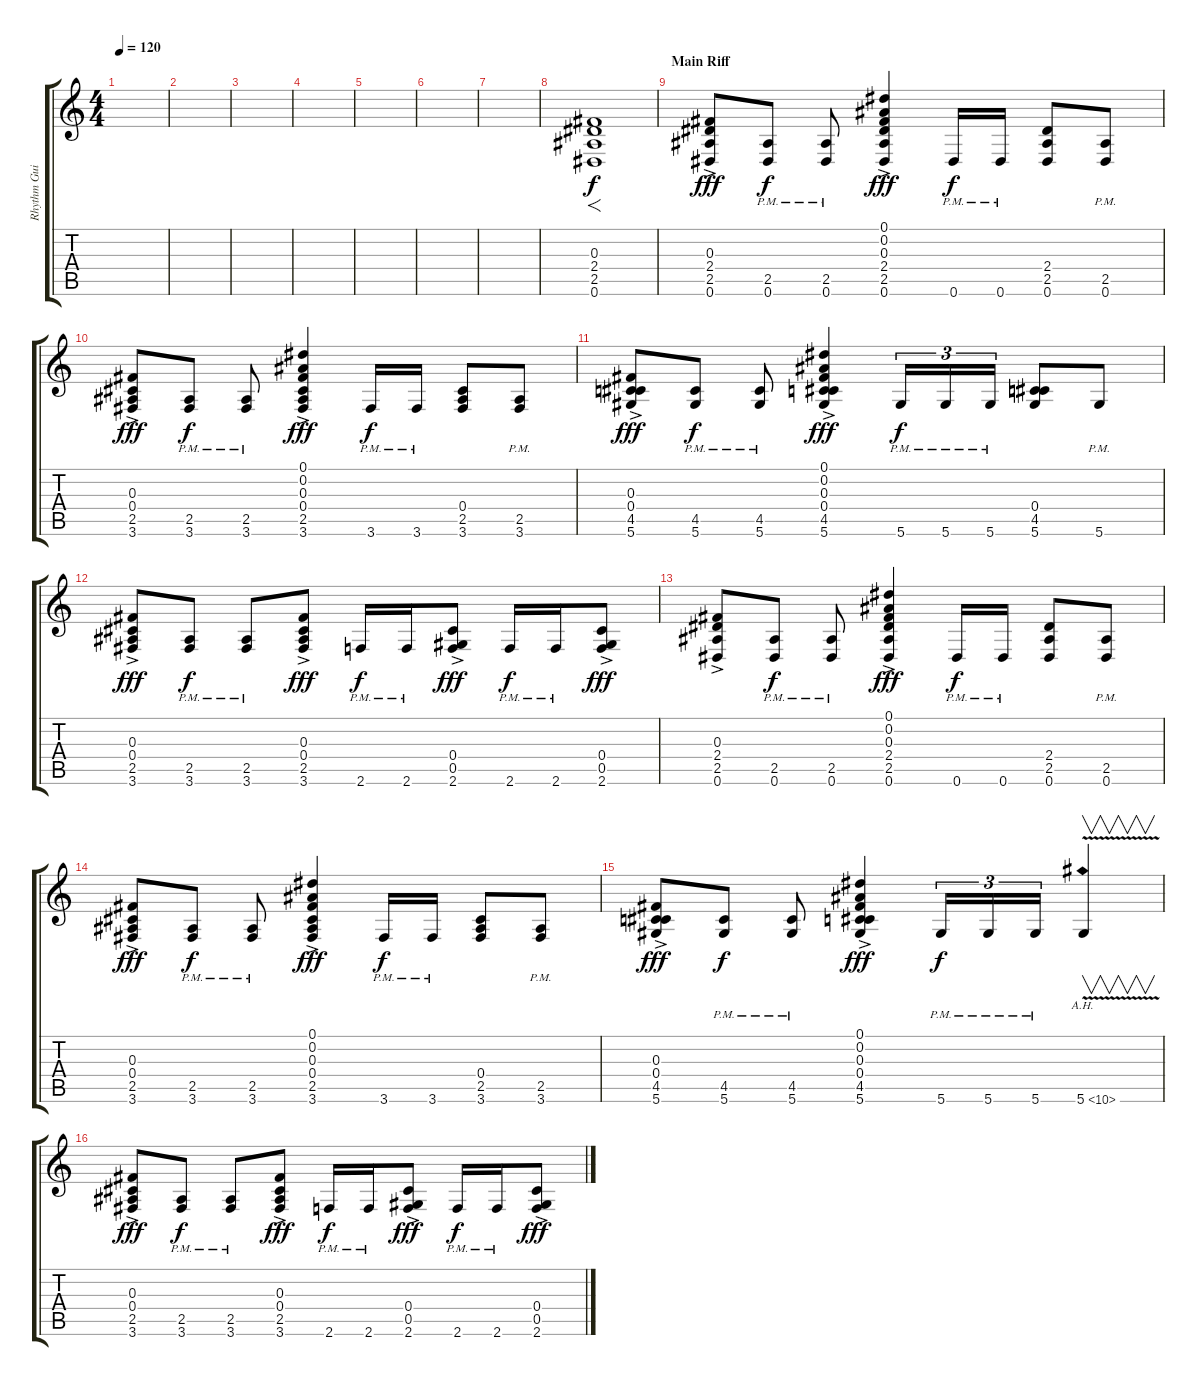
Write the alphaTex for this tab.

\track ("Rhythm Guitar 1" "Rhythm Gui") {instrument distortionguitar}
\staff {score tabs}
\tuning (Eb4 Bb3 Gb3 Db3 Ab2 Eb2) {hide}
\ts (4 4)
\tempo 120
\clef g2
\ks c
|
|
|
|
|
|
|
(0.3 2.4 2.5 0.6).1{f} |
\section ("" "Main Riff")
(0.3{ac} 2.4{ac} 2.5{ac} 0.6{ac}).8{dy fff instrument distortionguitar} (2.5{pm} 0.6{pm}).8{dy f} (2.5{pm} 0.6{pm}).8 (0.1 0.2 0.3 2.4 2.5{ac} 0.6).4{dy fff} 0.6{pm}.16{dy f} 0.6{pm}.16 (2.4 2.5 0.6).8 (2.5{pm} 0.6{pm}).8 |
(0.3{ac} 0.4{ac} 2.5{ac} 3.6{ac}).8{dy fff} (2.5{pm} 3.6{pm}).8{dy f} (2.5{pm} 3.6{pm}).8 (0.1 0.2 0.3 0.4 2.5{ac} 3.6).4{dy fff} 3.6{pm}.16{dy f} 3.6{pm}.16 (0.4 2.5 3.6).8 (2.5{pm} 3.6{pm}).8 |
(0.3 0.4 4.5 5.6{ac}).8{dy fff} (4.5{pm} 5.6{pm}).8{dy f} (4.5{pm} 5.6{pm}).8 (0.1 0.2 0.3 0.4 4.5 5.6{ac}).4{dy fff} 5.6{pm}.16{tu (3 2) dy f} 5.6{pm}.16{tu (3 2)} 5.6{pm}.16{tu (3 2)} (0.4 4.5 5.6).8 5.6{pm}.8 |
(0.3{ac} 0.4 2.5 3.6).8{dy fff} (2.5{pm} 3.6{pm}).8{dy f} (2.5{pm} 3.6{pm}).8 (0.3{ac} 0.4 2.5 3.6).8{dy fff} 2.6{pm}.16{dy f} 2.6{pm}.16 (0.4{ac} 0.5 2.6).8{dy fff} 2.6{pm}.16{dy f} 2.6{pm}.16 (0.4{ac} 0.5 2.6).8{dy fff} |
(0.3{ac} 2.4{ac} 2.5{ac} 0.6{ac}).8{instrument distortionguitar} (2.5{pm} 0.6{pm}).8{dy f} (2.5{pm} 0.6{pm}).8 (0.1 0.2 0.3 2.4 2.5{ac} 0.6).4{dy fff} 0.6{pm}.16{dy f} 0.6{pm}.16 (2.4 2.5 0.6).8 (2.5{pm} 0.6{pm}).8 |
(0.3{ac} 0.4{ac} 2.5{ac} 3.6{ac}).8{dy fff} (2.5{pm} 3.6{pm}).8{dy f} (2.5{pm} 3.6{pm}).8 (0.1 0.2 0.3 0.4 2.5{ac} 3.6).4{dy fff} 3.6{pm}.16{dy f} 3.6{pm}.16 (0.4 2.5 3.6).8 (2.5{pm} 3.6{pm}).8 |
(0.3 0.4 4.5 5.6{ac}).8{dy fff} (4.5{pm} 5.6{pm}).8{dy f} (4.5{pm} 5.6{pm}).8 (0.1 0.2 0.3 0.4 4.5 5.6{ac}).4{dy fff} 5.6{pm}.16{tu (3 2) dy f} 5.6{pm}.16{tu (3 2)} 5.6{pm}.16{tu (3 2)} 5.6{ah 5 v}.4{v instrument guitarharmonics} |
(0.3{ac} 0.4 2.5 3.6).8{dy fff instrument distortionguitar} (2.5{pm} 3.6{pm}).8{dy f} (2.5{pm} 3.6{pm}).8 (0.3{ac} 0.4 2.5 3.6).8{dy fff} 2.6{pm}.16{dy f} 2.6{pm}.16 (0.4{ac} 0.5 2.6).8{dy fff} 2.6{pm}.16{dy f} 2.6{pm}.16 (0.4{ac} 0.5 2.6).8{dy fff}
